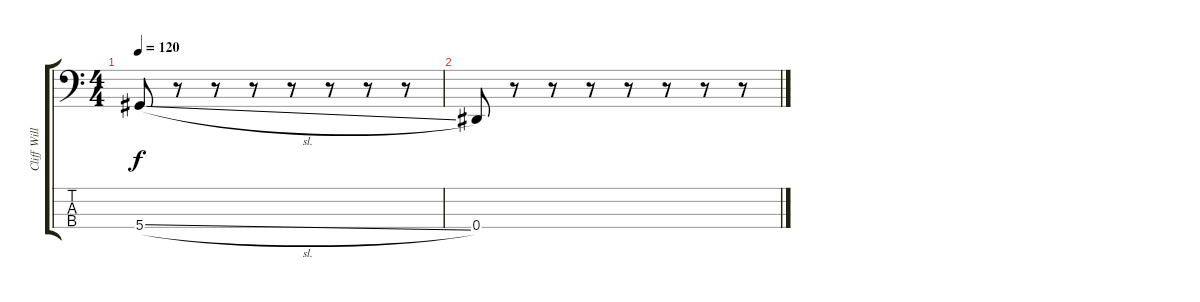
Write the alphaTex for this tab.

\track ("Cliff Williams" "Cliff Will") {instrument electricbassfinger}
\staff {score tabs}
\tuning (Gb2 Db2 Ab1 Eb1) {hide}
\ts (4 4)
\tempo 120
\clef f4
\ks c
5.4{sl}.8{dy f} r.8 r.8 r.8 r.8 r.8 r.8 r.8 |
0.4.8 r.8 r.8 r.8 r.8 r.8 r.8 r.8
